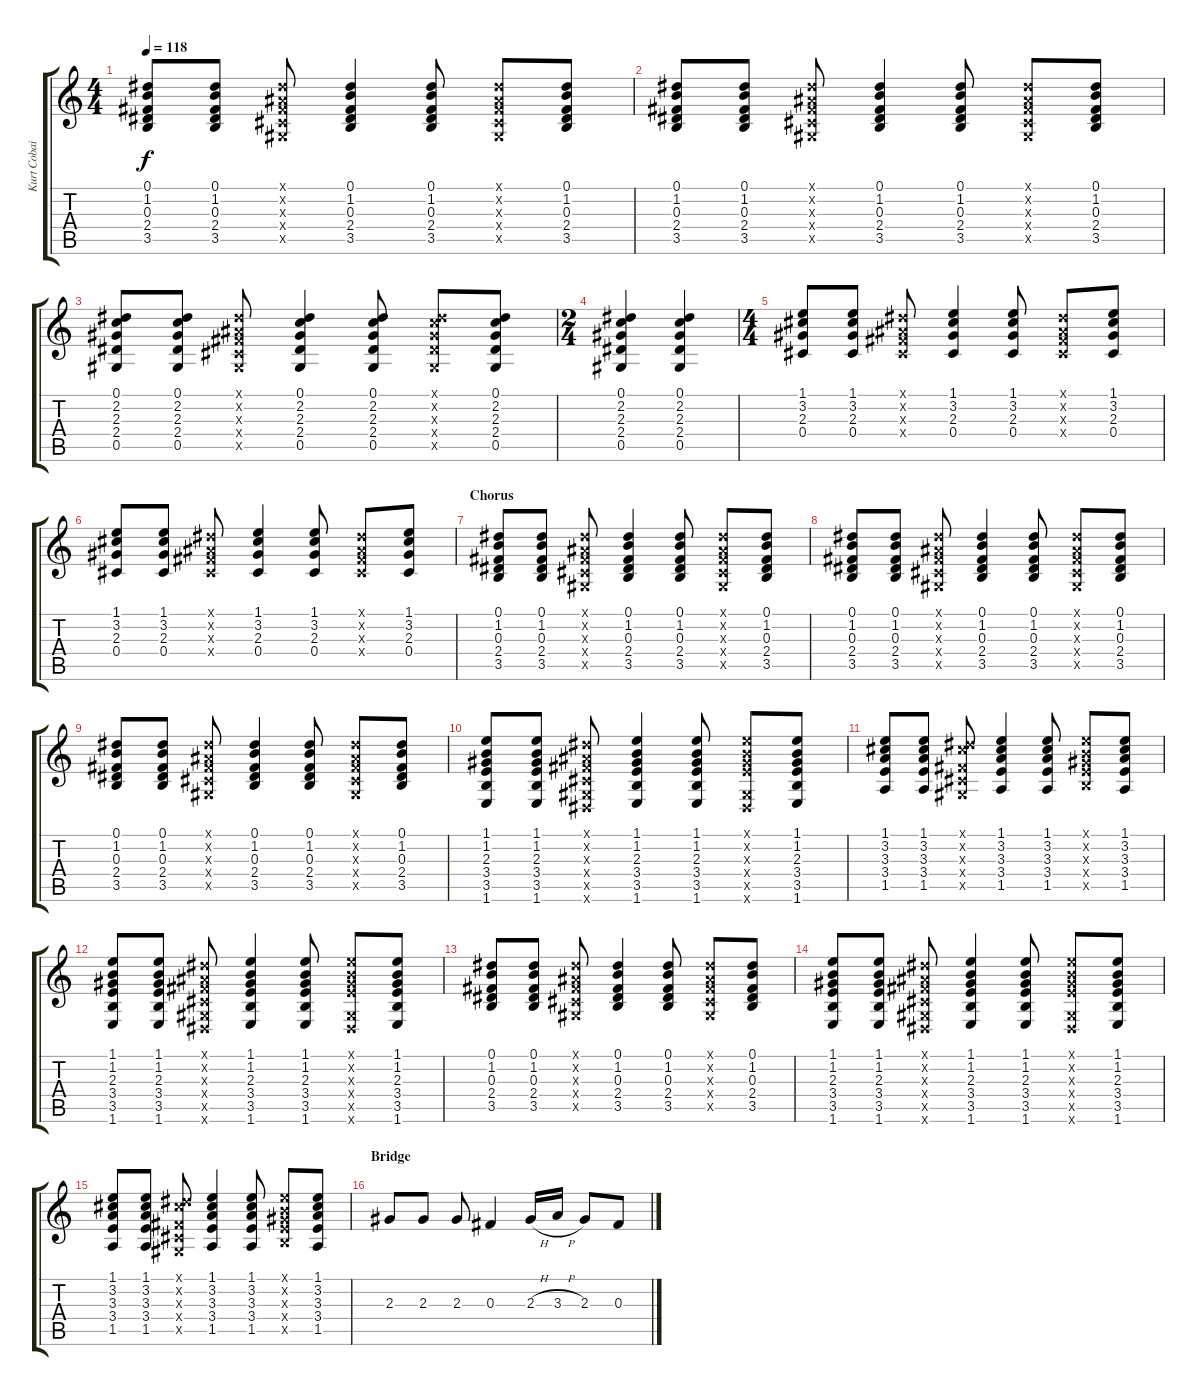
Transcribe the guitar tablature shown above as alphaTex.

\track ("Kurt Cobain - Distortion Guitar" "Kurt Cobai") {instrument distortionguitar}
\staff {score tabs}
\tuning (Eb4 Bb3 Gb3 Db3 Ab2 Eb2) {hide}
\ts (4 4)
\tempo 118
\clef g2
\ks c
(0.1 1.2 0.3 2.4 3.5).8{dy f} (0.1 1.2 0.3 2.4 3.5).8 (0.1{x} 0.2{x} 0.3{x} 0.4{x} 0.5{x}).8 (0.1 1.2 0.3 2.4 3.5).4 (0.1 1.2 0.3 2.4 3.5).8 (0.1{x} 0.2{x} 0.3{x} 0.4{x} 0.5{x}).8 (0.1 1.2 0.3 2.4 3.5).8 |
(0.1 1.2 0.3 2.4 3.5).8 (0.1 1.2 0.3 2.4 3.5).8 (0.1{x} 0.2{x} 0.3{x} 0.4{x} 0.5{x}).8 (0.1 1.2 0.3 2.4 3.5).4 (0.1 1.2 0.3 2.4 3.5).8 (0.1{x} 0.2{x} 0.3{x} 0.4{x} 0.5{x}).8 (0.1 1.2 0.3 2.4 3.5).8 |
(0.1 2.2 2.3 2.4 0.5).8 (0.1 2.2 2.3 2.4 0.5).8 (0.1{x} 0.2{x} 0.3{x} 0.4{x} 0.5{x}).8 (0.1 2.2 2.3 2.4 0.5).4 (0.1 2.2 2.3 2.4 0.5).8 (0.1{x} 2.2{x} 2.3{x} 2.4{x} 0.5{x}).8 (0.1 2.2 2.3 2.4 0.5).8 |
\ts (2 4)
(0.1 2.2 2.3 2.4 0.5).4 (0.1 2.2 2.3 2.4 0.5).4 |
\ts (4 4)
(1.1 3.2 2.3 0.4).8 (1.1 3.2 2.3 0.4).8 (0.1{x} 0.2{x} 0.3{x} 0.4{x}).8 (1.1 3.2 2.3 0.4).4 (1.1 3.2 2.3 0.4).8 (0.1{x} 0.2{x} 0.3{x} 0.4{x}).8 (1.1 3.2 2.3 0.4).8 |
(1.1 3.2 2.3 0.4).8 (1.1 3.2 2.3 0.4).8 (0.1{x} 0.2{x} 0.3{x} 0.4{x}).8 (1.1 3.2 2.3 0.4).4 (1.1 3.2 2.3 0.4).8 (0.1{x} 0.2{x} 0.3{x} 0.4{x}).8 (1.1 3.2 2.3 0.4).8 |
\section ("" "Chorus")
(0.1 1.2 0.3 2.4 3.5).8 (0.1 1.2 0.3 2.4 3.5).8 (0.1{x} 0.2{x} 0.3{x} 0.4{x} 0.5{x}).8 (0.1 1.2 0.3 2.4 3.5).4 (0.1 1.2 0.3 2.4 3.5).8 (0.1{x} 0.2{x} 0.3{x} 0.4{x} 0.5{x}).8 (0.1 1.2 0.3 2.4 3.5).8 |
(0.1 1.2 0.3 2.4 3.5).8 (0.1 1.2 0.3 2.4 3.5).8 (0.1{x} 0.2{x} 0.3{x} 0.4{x} 0.5{x}).8 (0.1 1.2 0.3 2.4 3.5).4 (0.1 1.2 0.3 2.4 3.5).8 (0.1{x} 0.2{x} 0.3{x} 0.4{x} 0.5{x}).8 (0.1 1.2 0.3 2.4 3.5).8 |
(0.1 1.2 0.3 2.4 3.5).8 (0.1 1.2 0.3 2.4 3.5).8 (0.1{x} 0.2{x} 0.3{x} 0.4{x} 0.5{x}).8 (0.1 1.2 0.3 2.4 3.5).4 (0.1 1.2 0.3 2.4 3.5).8 (0.1{x} 0.2{x} 0.3{x} 0.4{x} 0.5{x}).8 (0.1 1.2 0.3 2.4 3.5).8 |
(1.1 1.2 2.3 3.4 3.5 1.6).8 (1.1 1.2 2.3 3.4 3.5 1.6).8 (0.1{x} 0.2{x} 0.3{x} 0.4{x} 0.5{x} 0.6{x}).8 (1.1 1.2 2.3 3.4 3.5 1.6).4 (1.1 1.2 2.3 3.4 3.5 1.6).8 (1.1{x} 1.2{x} 2.3{x} 3.4{x} 0.5{x} 0.6{x}).8 (1.1 1.2 2.3 3.4 3.5 1.6).8 |
(1.1 3.2 3.3 3.4 1.5).8 (1.1 3.2 3.3 3.4 1.5).8 (0.1{x} 3.2{x} 0.3{x} 0.4{x} 0.5{x}).8 (1.1 3.2 3.3 3.4 1.5).4 (1.1 3.2 3.3 3.4 1.5).8 (1.1{x} 1.2{x} 2.3{x} 3.4{x} 3.5{x}).8 (1.1 3.2 3.3 3.4 1.5).8 |
(1.1 1.2 2.3 3.4 3.5 1.6).8 (1.1 1.2 2.3 3.4 3.5 1.6).8 (0.1{x} 0.2{x} 0.3{x} 0.4{x} 0.5{x} 0.6{x}).8 (1.1 1.2 2.3 3.4 3.5 1.6).4 (1.1 1.2 2.3 3.4 3.5 1.6).8 (1.1{x} 1.2{x} 2.3{x} 3.4{x} 0.5{x} 0.6{x}).8 (1.1 1.2 2.3 3.4 3.5 1.6).8 |
(0.1 1.2 0.3 2.4 3.5).8 (0.1 1.2 0.3 2.4 3.5).8 (0.1{x} 0.2{x} 0.3{x} 0.4{x} 0.5{x}).8 (0.1 1.2 0.3 2.4 3.5).4 (0.1 1.2 0.3 2.4 3.5).8 (0.1{x} 0.2{x} 0.3{x} 0.4{x} 0.5{x}).8 (0.1 1.2 0.3 2.4 3.5).8 |
(1.1 1.2 2.3 3.4 3.5 1.6).8 (1.1 1.2 2.3 3.4 3.5 1.6).8 (0.1{x} 0.2{x} 0.3{x} 0.4{x} 0.5{x} 0.6{x}).8 (1.1 1.2 2.3 3.4 3.5 1.6).4 (1.1 1.2 2.3 3.4 3.5 1.6).8 (1.1{x} 1.2{x} 2.3{x} 3.4{x} 0.5{x} 0.6{x}).8 (1.1 1.2 2.3 3.4 3.5 1.6).8 |
(1.1 3.2 3.3 3.4 1.5).8 (1.1 3.2 3.3 3.4 1.5).8 (0.1{x} 3.2{x} 0.3{x} 0.4{x} 0.5{x}).8 (1.1 3.2 3.3 3.4 1.5).4 (1.1 3.2 3.3 3.4 1.5).8 (1.1{x} 1.2{x} 2.3{x} 3.4{x} 3.5{x}).8 (1.1 3.2 3.3 3.4 1.5).8 |
\section ("" "Bridge")
2.3.8{volume 16 instrument distortionguitar} 2.3.8 2.3.8 0.3.4 2.3{h}.16 3.3{h}.16 2.3.8 0.3.8
